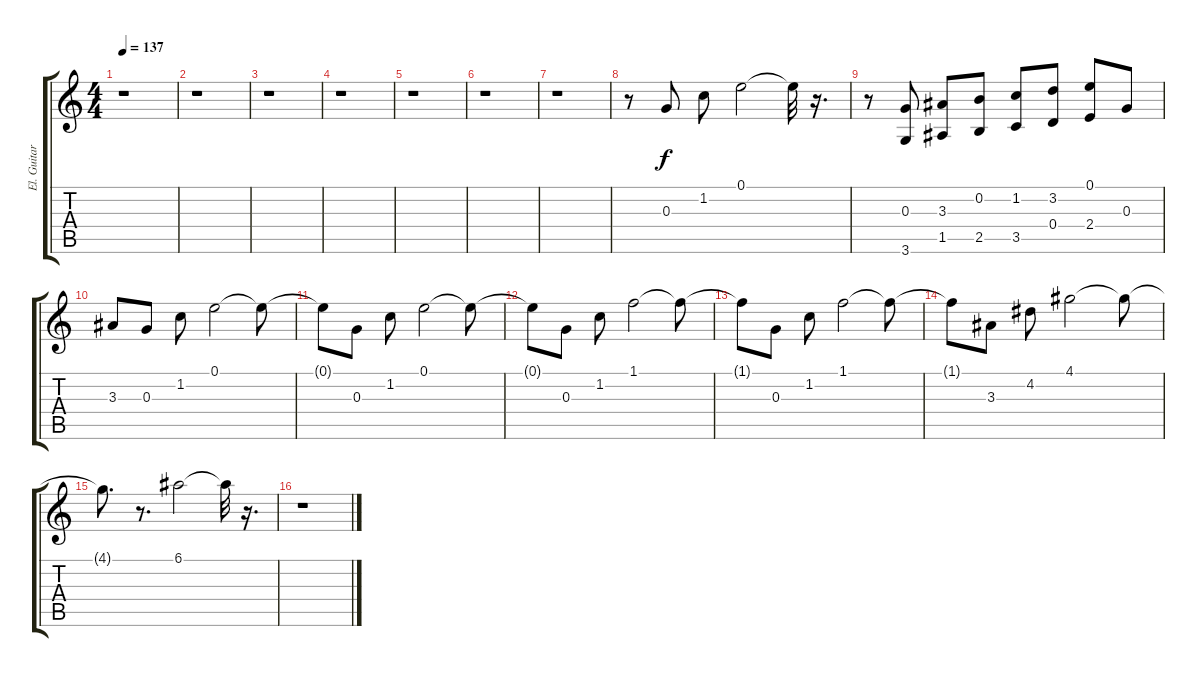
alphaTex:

\track ("El. Guitarr" "El. Guitar") {instrument acousticguitarsteel}
\staff {score tabs}
\tuning (E4 B3 G3 D3 A2 E2) {hide}
\ts (4 4)
\tempo 137
\clef g2
\ks c
r.1{dy fff} |
r.1 |
r.1 |
r.1 |
r.1 |
r.1 |
r.1 |
r.8 0.3.8{dy f} 1.2.8 0.1.2 0.1{t}.32 r.16{d} |
r.8 (0.3 3.6).8 (3.3 1.5).8 (0.2 2.5).8 (1.2 3.5).8 (3.2 0.4).8 (0.1 2.4).8 0.3.8 |
3.3.8 0.3.8 1.2.8 0.1.2 0.1{t}.8 |
0.1{t}.8 0.3.8 1.2.8 0.1.2 0.1{t}.8 |
0.1{t}.8 0.3.8 1.2.8 1.1.2 1.1{t}.8 |
1.1{t}.8 0.3.8 1.2.8 1.1.2 1.1{t}.8 |
1.1{t}.8 3.3.8 4.2.8 4.1.2 4.1{t}.8 |
4.1{t}.8{d} r.8{d} 6.1.2 6.1{t}.32 r.16{d} |
r.1
